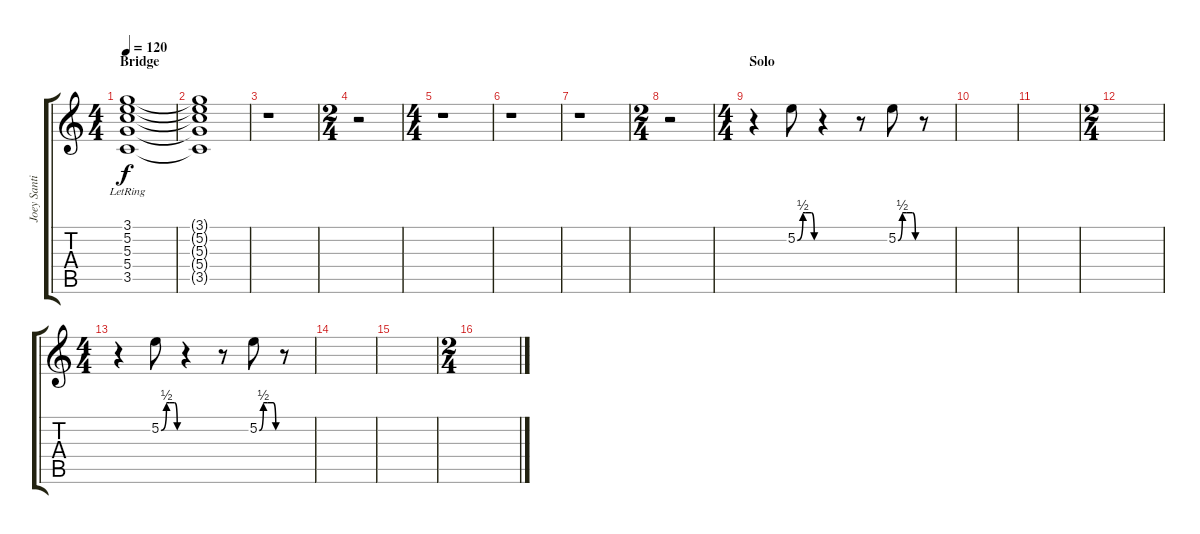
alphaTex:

\track ("Joey Santiago" "Joey Santi") {instrument distortionguitar}
\staff {score tabs}
\tuning (E4 B3 G3 D3 A2 E2) {hide}
\ts (4 4)
\section ("" "Bridge")
\tempo 120
\clef g2
\ks c
(3.1{lr} 5.2{lr} 5.3{lr} 5.4{lr} 3.5{lr}).1{dy f volume 0} |
(3.1{t} 5.2{t} 5.3{t} 5.4{t} 3.5{t}).1 |
r.1 |
\ts (2 4)
r.2{volume 13} |
\ts (4 4)
r.1 |
r.1 |
r.1 |
\ts (2 4)
r.2 |
\ts (4 4)
\section ("" "Solo")
r.4 5.2{be (custom 0 0 20 2 30 2 50 2 60 0)}.8 r.4 r.8 5.2{be (custom 0 0 15 2 30 2 50 2 60 0)}.8 r.8 |
|
|
\ts (2 4)
|
\ts (4 4)
r.4 5.2{be (custom 0 0 20 2 30 2 50 2 60 0)}.8 r.4 r.8 5.2{be (custom 0 0 15 2 30 2 50 2 60 0)}.8 r.8 |
|
|
\ts (2 4)
